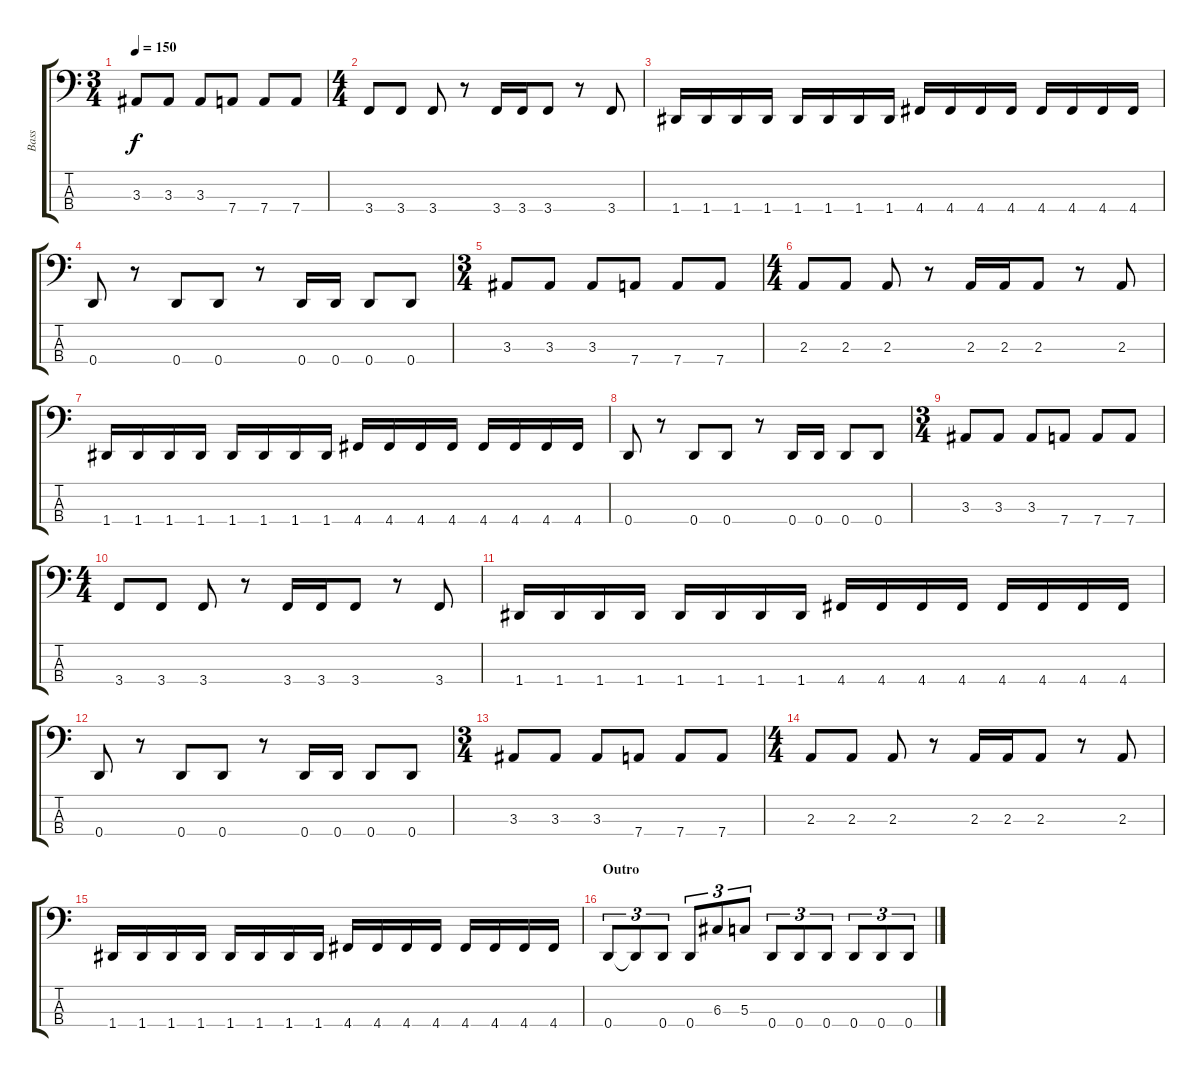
\track ("Bass" "Bass") {instrument electricbasspick}
\staff {score tabs}
\tuning (F2 C2 G1 D1) {hide}
\ts (3 4)
\tempo 150
\clef f4
\ks c
3.3.8{dy f} 3.3.8 3.3.8 7.4.8 7.4.8 7.4.8 |
\ts (4 4)
3.4.8 3.4.8 3.4.8 r.8 3.4.16 3.4.16 3.4.8 r.8 3.4.8 |
1.4.16 1.4.16 1.4.16 1.4.16 1.4.16 1.4.16 1.4.16 1.4.16 4.4.16 4.4.16 4.4.16 4.4.16 4.4.16 4.4.16 4.4.16 4.4.16 |
0.4.8 r.8 0.4.8 0.4.8 r.8 0.4.16 0.4.16 0.4.8 0.4.8 |
\ts (3 4)
3.3.8 3.3.8 3.3.8 7.4.8 7.4.8 7.4.8 |
\ts (4 4)
2.3.8 2.3.8 2.3.8 r.8 2.3.16 2.3.16 2.3.8 r.8 2.3.8 |
1.4.16 1.4.16 1.4.16 1.4.16 1.4.16 1.4.16 1.4.16 1.4.16 4.4.16 4.4.16 4.4.16 4.4.16 4.4.16 4.4.16 4.4.16 4.4.16 |
0.4.8 r.8 0.4.8 0.4.8 r.8 0.4.16 0.4.16 0.4.8 0.4.8 |
\ts (3 4)
3.3.8 3.3.8 3.3.8 7.4.8 7.4.8 7.4.8 |
\ts (4 4)
3.4.8 3.4.8 3.4.8 r.8 3.4.16 3.4.16 3.4.8 r.8 3.4.8 |
1.4.16 1.4.16 1.4.16 1.4.16 1.4.16 1.4.16 1.4.16 1.4.16 4.4.16 4.4.16 4.4.16 4.4.16 4.4.16 4.4.16 4.4.16 4.4.16 |
0.4.8 r.8 0.4.8 0.4.8 r.8 0.4.16 0.4.16 0.4.8 0.4.8 |
\ts (3 4)
3.3.8 3.3.8 3.3.8 7.4.8 7.4.8 7.4.8 |
\ts (4 4)
2.3.8 2.3.8 2.3.8 r.8 2.3.16 2.3.16 2.3.8 r.8 2.3.8 |
1.4.16 1.4.16 1.4.16 1.4.16 1.4.16 1.4.16 1.4.16 1.4.16 4.4.16 4.4.16 4.4.16 4.4.16 4.4.16 4.4.16 4.4.16 4.4.16 |
\section ("" "Outro")
0.4.8{tu (3 2) volume 16} 0.4{t}.8{tu (3 2)} 0.4.8{tu (3 2)} 0.4.8{tu (3 2)} 6.3.8{tu (3 2)} 5.3.8{tu (3 2)} 0.4.8{tu (3 2)} 0.4.8{tu (3 2)} 0.4.8{tu (3 2)} 0.4.8{tu (3 2)} 0.4.8{tu (3 2)} 0.4.8{tu (3 2)}
